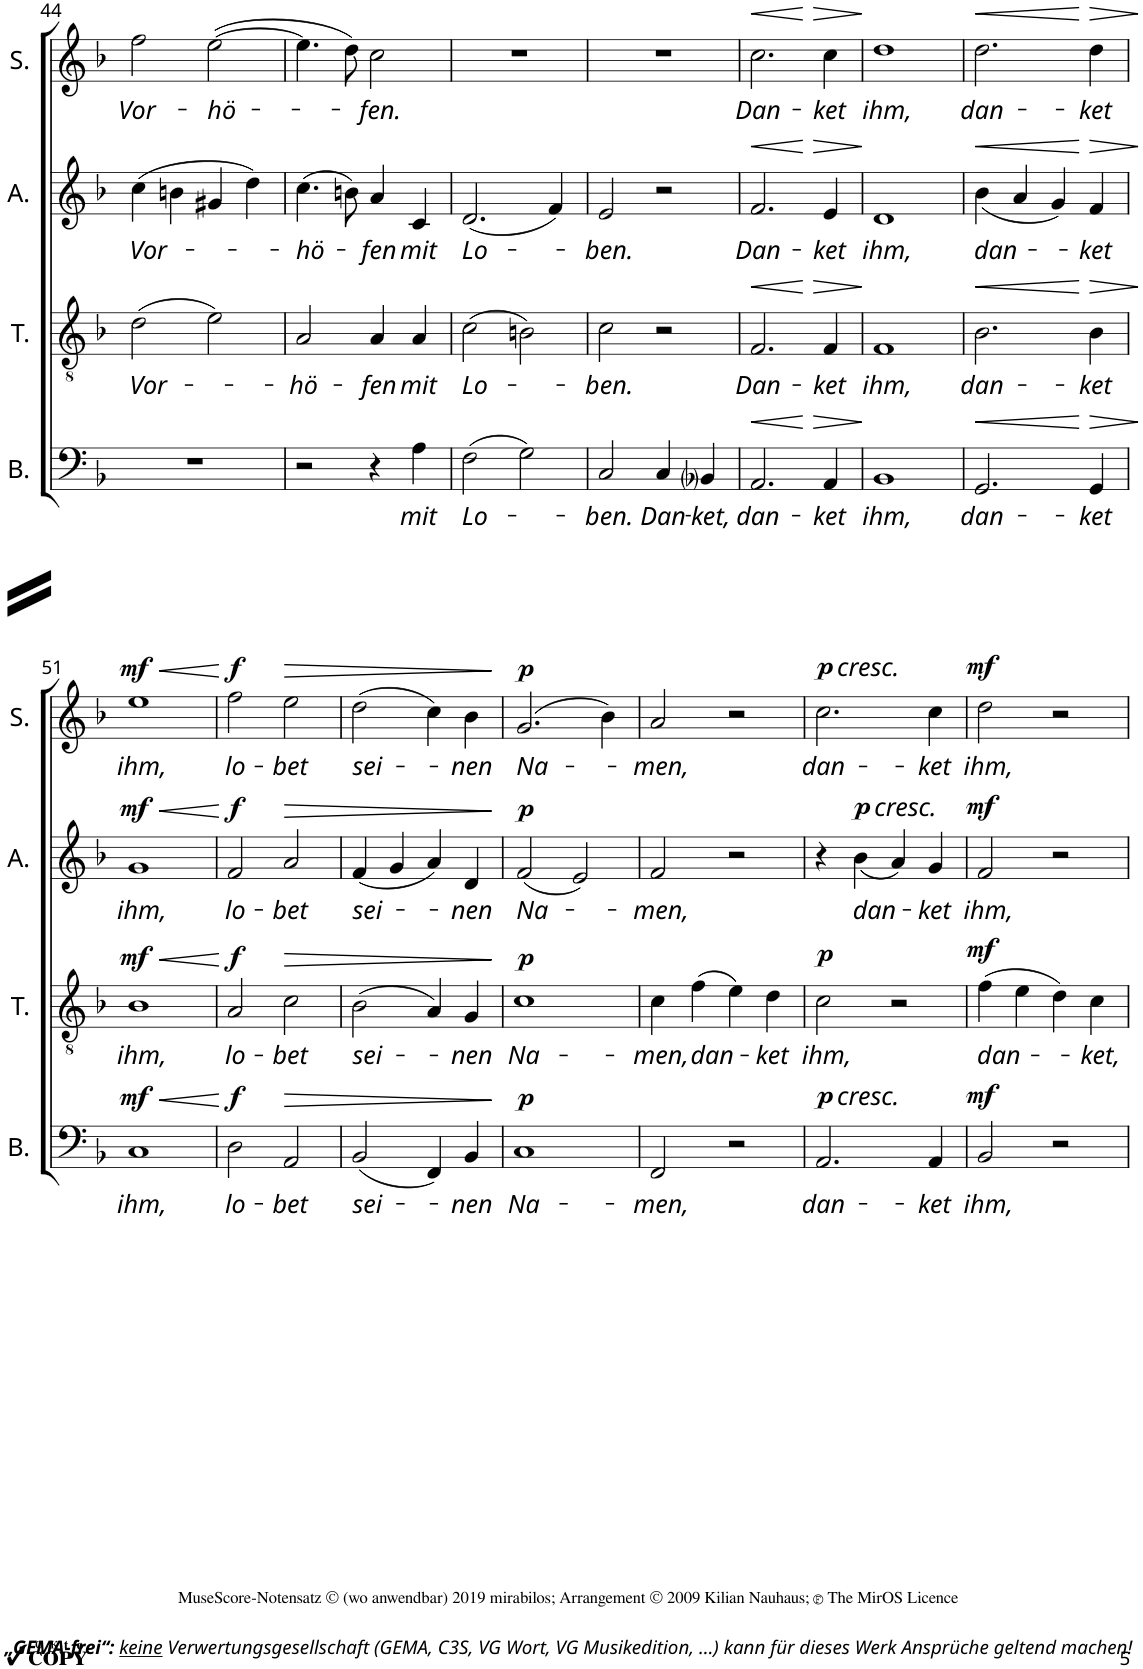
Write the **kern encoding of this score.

**kern	**text	**dynam	**kern	**text	**dynam	**kern	**text	**dynam	**kern	**text	**dynam
*part4	*part4	*part4	*part3	*part3	*part3	*part2	*part2	*part2	*part1	*part1	*part1
*staff4	*staff4	*staff4	*staff3	*staff3	*staff3	*staff2	*staff2	*staff2	*staff1	*staff1	*staff1
*I"Baß	*	*	*I"Tenor	*	*	*I"Alt	*	*	*I"Sopran	*	*
*I'B.	*	*	*I'T.	*	*	*I'A.	*	*	*I'S.	*	*
!!LO:PB:g=z
*clefF4	*	*	*clefGv2	*	*	*clefG2	*	*	*clefG2	*	*
*k[b-]	*	*	*k[b-]	*	*	*k[b-]	*	*	*k[b-]	*	*
*M4/4	*	*	*M4/4	*	*	*M4/4	*	*	*M4/4	*	*
*met(c)	*	*	*met(c)	*	*	*met(c)	*	*	*met(c)	*	*
=44	=44	=44	=44	=44	=44	=44	=44	=44	=44	=44	=44
!	!	!	!	!LO:LY:b	!	!	!LO:LY:b	!	!	!LO:LY:b	!
1r	.	.	(2d\	Vor-	.	(4cc\	Vor-	.	2ff\	Vor-	.
.	.	.	.	.	.	4bn\	.	.	.	.	.
!	!	!	!	!	!	!	!	!	!	!LO:LY:b	!
.	.	.	2e\)	.	.	4g#X/	.	.	([2ee\	-hö-	.
.	.	.	.	.	.	4dd\)	.	.	.	.	.
=45	=45	=45	=45	=45	=45	=45	=45	=45	=45	=45	=45
!	!	!	!	!LO:LY:b	!	!	!LO:LY:b	!	!	!	!
2r	.	.	2A/	-hö-	.	(4.cc\	-hö-	.	4.ee\]	.	.
.	.	.	.	.	.	8bn\)	.	.	8dd\)	.	.
!	!	!	!	!LO:LY:b	!	!	!LO:LY:b	!	!	!LO:LY:b	!
4r	.	.	4A/	-fen	.	4a/	-fen	.	2cc\	-fen.	.
!	!LO:LY:b	!	!	!LO:LY:b	!	!	!LO:LY:b	!	!	!	!
4A\	mit	.	4A/	mit	.	4c/	mit	.	.	.	.
=46	=46	=46	=46	=46	=46	=46	=46	=46	=46	=46	=46
!	!LO:LY:b	!	!	!LO:LY:b	!	!	!LO:LY:b	!	!	!	!
(2F\	Lo-	.	(2c\	Lo-	.	(2.d/	Lo-	.	1r	.	.
2G\)	.	.	2Bn\)	.	.	.	.	.	.	.	.
.	.	.	.	.	.	4f/)	.	.	.	.	.
=47	=47	=47	=47	=47	=47	=47	=47	=47	=47	=47	=47
!	!LO:LY:b	!	!	!LO:LY:b	!	!	!LO:LY:b	!	!	!	!
2C/	-ben.	.	2c\	-ben.	.	2e/	-ben.	.	1r	.	.
!	!LO:LY:b	!	!	!	!	!	!	!	!	!	!
4C/	Dan-	.	2r	.	.	2r	.	.	.	.	.
!	!LO:LY:b	!	!	!	!	!	!	!	!	!	!
4BB-i/	-ket,	.	.	.	.	.	.	.	.	.	.
=48	=48	=48	=48	=48	=48	=48	=48	=48	=48	=48	=48
!	!LO:LY:b	!LO:HP:b	!	!LO:LY:b	!LO:HP:b	!	!LO:LY:b	!LO:HP:b	!	!LO:LY:b	!LO:HP:b
2.AA/	dan-	<	2.F/	Dan-	<	2.f/	Dan-	<	2.cc\	Dan-	<
!	!LO:LY:b	!LO:HP:b	!	!LO:LY:b	!LO:HP:b	!	!LO:LY:b	!LO:HP:b	!	!LO:LY:b	!LO:HP:n=1:b
4AA/	-ket	>	4F/	-ket	>	4e/	-ket	>	4cc\	-ket	[ >
.	.	[	.	.	[	.	.	[	.	.	]
=49	=49	=49	=49	=49	=49	=49	=49	=49	=49	=49	=49
!	!LO:LY:b	!	!	!LO:LY:b	!	!	!LO:LY:b	!	!	!LO:LY:b	!
1BB-	ihm,	.	1F	ihm,	.	1d	ihm,	.	1dd	ihm,	.
=50	=50	=50	=50	=50	=50	=50	=50	=50	=50	=50	=50
!	!LO:LY:b	!LO:HP:b	!	!LO:LY:b	!LO:HP:b	!	!LO:LY:b	!LO:HP:b	!	!LO:LY:b	!LO:HP:b
2.GG/	dan-	<	2.B-\	dan-	<	(<4b-\	dan-	<	2.dd\	dan-	<
.	.	.	.	.	.	4a/	.	.	.	.	.
.	.	.	.	.	.	4g/)	.	.	.	.	.
!	!LO:LY:b	!LO:HP:n=1:b	!	!LO:LY:b	!LO:HP:n=1:b	!	!LO:LY:b	!LO:HP:n=1:b	!	!LO:LY:b	!LO:HP:n=1:b
4GG/	-ket	] >	4B-\	-ket	] >	4f/	-ket	] >	4dd\	-ket	[ >
.	.	[	.	.	[	.	.	[	.	.	]
!!LO:LB:g=z
=51	=51	=51	=51	=51	=51	=51	=51	=51	=51	=51	=51
!	!LO:LY:b	!LO:HP:b	!	!LO:LY:b	!LO:HP:b	!	!LO:LY:b	!LO:HP:b	!	!LO:LY:b	!LO:HP:b
!	!	!LO:DY:n=1:a	!	!	!LO:DY:n=1:a	!	!	!LO:DY:n=1:a	!	!	!LO:DY:n=1:a
1C	ihm,	< mf	1B-	ihm,	< mf	1g	ihm,	< mf	1ee	ihm,	< mf
.	.	]	.	.	]	.	.	]	.	.	[
=52	=52	=52	=52	=52	=52	=52	=52	=52	=52	=52	=52
!	!LO:LY:b	!LO:DY:a	!	!LO:LY:b	!LO:DY:a	!	!LO:LY:b	!LO:DY:a	!	!LO:LY:b	!LO:DY:a
2D\	lo-	f	2A/	lo-	f	2f/	lo-	f	2ff\	lo-	f
!	!LO:LY:b	!	!	!LO:LY:b	!	!	!LO:LY:b	!	!	!LO:LY:b	!LO:HP:b
2AA/	-bet	.	2c\	-bet	.	2a/	-bet	.	2ee\	-bet	>
=53	=53	=53	=53	=53	=53	=53	=53	=53	=53	=53	=53
!	!LO:LY:b	!	!	!LO:LY:b	!	!	!LO:LY:b	!	!	!LO:LY:b	!
(2BB-/	sei-	.	(2B-\	sei-	.	(4f/	sei-	.	(2dd\	sei-	.
.	.	.	.	.	.	4g/	.	.	.	.	.
4FF/)	.	.	4A/)	.	.	4a/)	.	.	4cc\)	.	.
!	!LO:LY:b	!	!	!LO:LY:b	!	!	!LO:LY:b	!	!	!LO:LY:b	!
4BB-/	-nen	.	4G/	-nen	.	4d/	-nen	.	4b-\	-nen	.
.	.	[	.	.	[	.	.	[	.	.	]
=54	=54	=54	=54	=54	=54	=54	=54	=54	=54	=54	=54
!	!LO:LY:b	!LO:DY:a	!	!LO:LY:b	!LO:DY:a	!	!LO:LY:b	!LO:DY:a	!	!LO:LY:b	!LO:DY:a
1C	Na-	p	1c	Na-	p	(2f/	Na-	p	(2.g/	Na-	p
.	.	.	.	.	.	2e/)	.	.	.	.	.
.	.	.	.	.	.	.	.	.	4b-\)	.	.
=55	=55	=55	=55	=55	=55	=55	=55	=55	=55	=55	=55
!	!LO:LY:b	!	!	!LO:LY:b	!	!	!LO:LY:b	!	!	!LO:LY:b	!
2FF/	-men,	.	4c\	-men,	.	2f/	-men,	.	2a/	-men,	.
!	!	!	!	!LO:LY:b	!	!	!	!	!	!	!
.	.	.	(4f\	dan-	.	.	.	.	.	.	.
2r	.	.	4e\)	.	.	2r	.	.	2r	.	.
!	!	!	!	!LO:LY:b	!	!	!	!	!	!	!
.	.	.	4d\	-ket	.	.	.	.	.	.	.
=56	=56	=56	=56	=56	=56	=56	=56	=56	=56	=56	=56
!	!	!	!	!	!	!	!	!	!LO:TX:a:i:t=cresc.	!	!
!LO:TX:a:i:t=cresc.	!	!	!	!	!	!	!	!	!	!	!
!	!LO:LY:b	!LO:DY:a	!	!LO:LY:b	!LO:DY:a	!	!	!	!	!LO:LY:b	!LO:DY:a
2.AA/	dan-	p	2c\	ihm,	p	4r	.	.	2.cc\	dan-	p
!	!	!	!	!	!	!LO:TX:a:i:t=cresc.	!	!	!	!	!
!	!	!	!	!	!	!	!LO:LY:b	!LO:DY:a	!	!	!
.	.	.	.	.	.	(<4b-\	dan-	p	.	.	.
.	.	.	2r	.	.	4a/)	.	.	.	.	.
!	!LO:LY:b	!	!	!	!	!	!LO:LY:b	!	!	!LO:LY:b	!
4AA/	-ket	.	.	.	.	4g/	-ket	.	4cc\	-ket	.
=57	=57	=57	=57	=57	=57	=57	=57	=57	=57	=57	=57
!	!LO:LY:b	!LO:DY:a	!	!LO:LY:b	!LO:DY:a	!	!LO:LY:b	!LO:DY:a	!	!LO:LY:b	!LO:DY:a
2BB-/	ihm,	mf	(4f\	dan-	mf	2f/	ihm,	mf	2dd\	ihm,	mf
.	.	.	4e\	.	.	.	.	.	.	.	.
2r	.	.	4d\)	.	.	2r	.	.	2r	.	.
!	!	!	!	!LO:LY:b	!	!	!	!	!	!	!
.	.	.	4c\	-ket,	.	.	.	.	.	.	.
=	=	=	=	=	=	=	=	=	=	=	=
*-	*-	*-	*-	*-	*-	*-	*-	*-	*-	*-	*-
